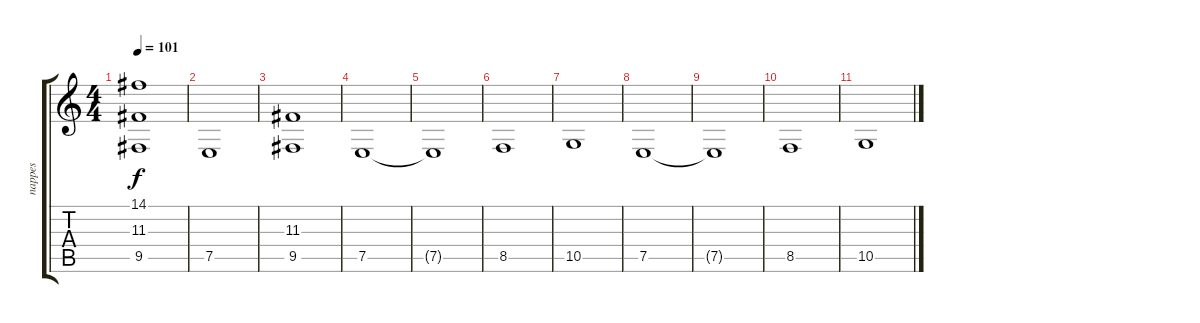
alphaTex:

\track ("nappes" "nappes") {instrument lead3calliope}
\staff {score tabs}
\tuning (E4 B3 G3 D3 A2 E2) {hide}
\ts (4 4)
\tempo 101
\clef g2
\ks c
(14.1 11.3 9.5).1{dy f} |
7.5.1 |
(11.3 9.5).1 |
7.5.1 |
7.5{t}.1 |
8.5.1{volume 6} |
10.5.1 |
7.5.1 |
7.5{t}.1 |
8.5.1 |
10.5.1
